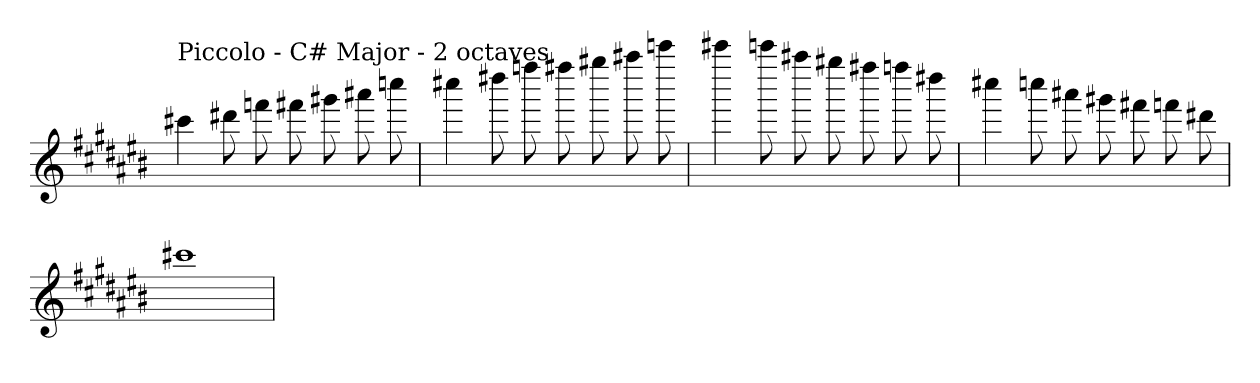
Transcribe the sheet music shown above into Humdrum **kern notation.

**kern
*part1
*staff1
*clefG2
*k[f#c#g#d#a#e#b#]
*C#:
=
!LO:TX:a:t=Piccolo - C# Major - 2 octaves
4ccc#X
8ddd#X
8fff
8fff#X
8ggg#X
8aaa#X
8cccc
=
4cccc#X
8dddd#X
8ffff
8ffff#X
8gggg#X
8aaaa#X
8ccccc
=
4ccccc#X
8ccccc
8aaaa#X
8gggg#X
8ffff#X
8ffff
8dddd#X
=
4cccc#X
8cccc
8aaa#X
8ggg#X
8fff#X
8fff
8ddd#X
=
1ccc#X
=
*-
